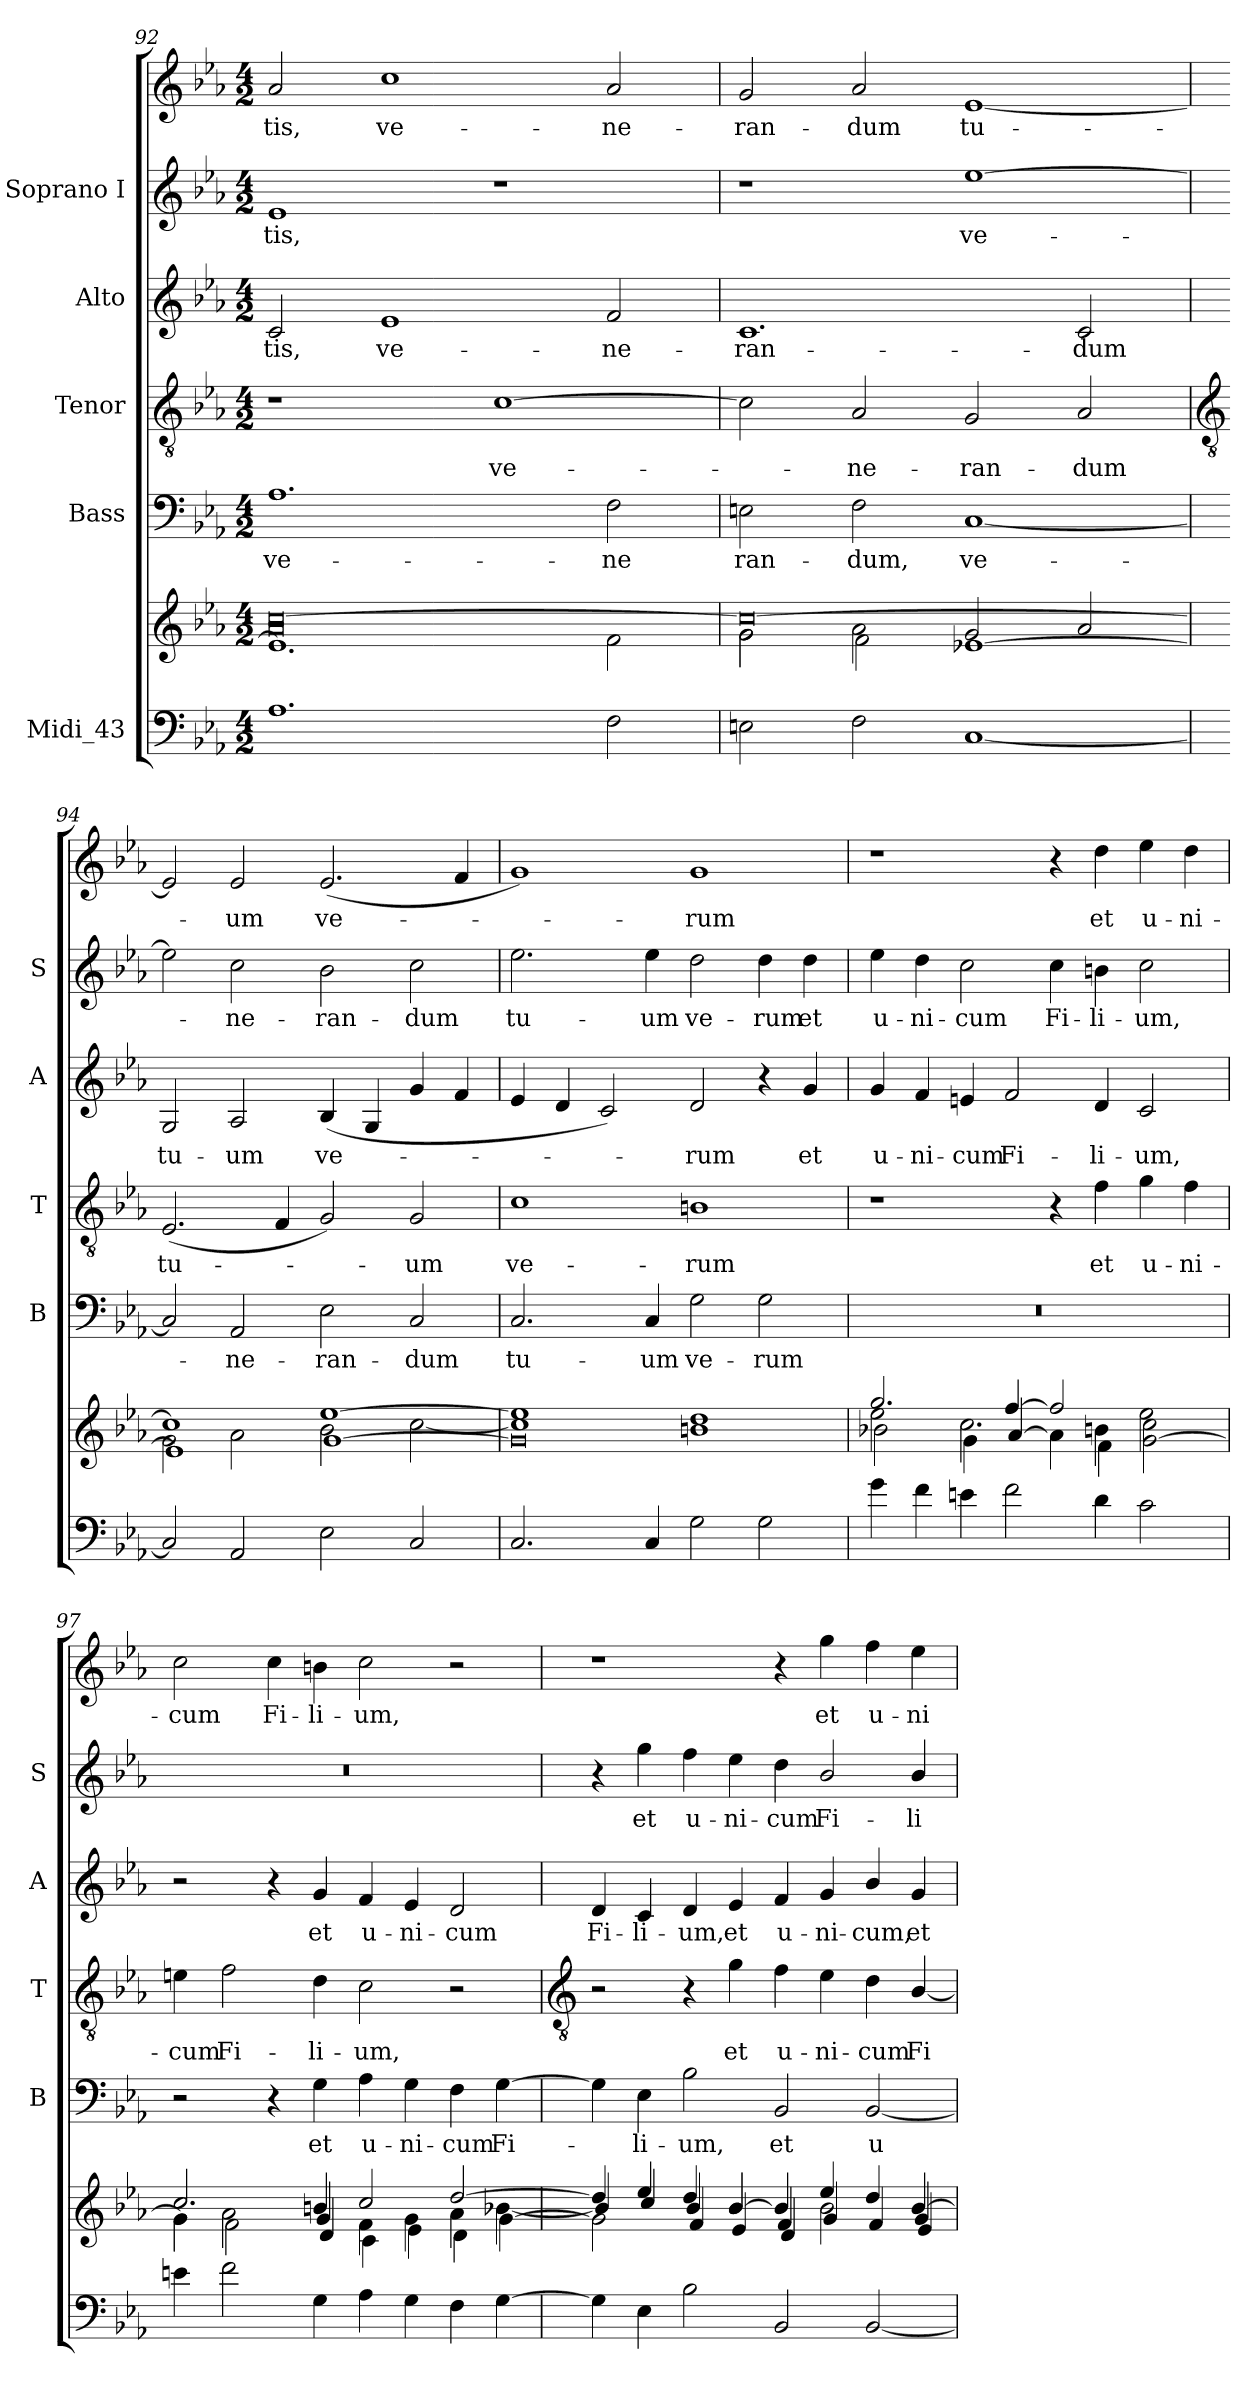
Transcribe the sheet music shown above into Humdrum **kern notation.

**kern	**kern	**kern	**text	**kern	**text	**kern	**text	**kern	**text	**kern	**text
*part5	*part5	*part4	*part4	*part3	*part3	*part2	*part2	*part1	*part1	*part1	*part1
*staff7	*staff6	*staff5	*staff5	*staff4	*staff4	*staff3	*staff3	*staff2	*staff2	*staff1	*staff1
*I"Midi_43	*	*I"Bass	*	*I"Tenor	*	*I"Alto	*	*I"Soprano I	*	*	*
*	*	*I'B	*	*I'T	*	*I'A	*	*I'S	*	*	*
*clefF4	*clefG2	*clefF4	*	*clefGv2	*	*clefG2	*	*clefG2	*	*clefG2	*
*k[b-e-a-]	*k[b-e-a-]	*k[b-e-a-]	*	*k[b-e-a-]	*	*k[b-e-a-]	*	*k[b-e-a-]	*	*k[b-e-a-]	*
*E-:	*E-:	*E-:	*	*E-:	*	*E-:	*	*E-:	*	*E-:	*
*M4/2	*M4/2	*M4/2	*	*M4/2	*	*M4/2	*	*M4/2	*	*M4/2	*
=92	=92	=92	=92	=92	=92	=92	=92	=92	=92	=92	=92
*	*^	*	*	*	*	*	*	*	*	*	*
*	*	*^	*	*	*	*	*	*	*	*	*	*
!	!	!	!	!	!LO:LY:b	!	!	!	!LO:LY:b	!	!LO:LY:b	!	!LO:LY:b
1.A-	[0cc/	0a-\	1.e-\]	1.A-	ve-	1r	.	2c	-tis,	1e-	-tis,	2a-	-tis,
!	!	!	!	!	!	!	!	!	!LO:LY:b	!	!	!	!LO:LY:b
.	.	.	.	.	.	.	.	1e-	ve-	.	.	1cc	ve-
!	!	!	!	!	!	!	!LO:LY:b	!	!	!	!	!	!
.	.	.	.	.	.	[1c	ve-	.	.	1r	.	.	.
!	!	!	!	!	!LO:LY:b	!	!	!	!LO:LY:b	!	!	!	!LO:LY:b
2F	.	.	2f\	2F	-ne	.	.	2f	-ne-	.	.	2a-/	-ne-
=93	=93	=93	=93	=93	=93	=93	=93	=93	=93	=93	=93	=93	=93
!	!	!	!	!	!LO:LY:b	!	!	!	!LO:LY:b	!	!	!	!LO:LY:b
2En	0cc/_	2g\	2g\	2En	ran-	2c]	.	1.c	-ran-	1r	.	2g	ran-
!	!	!	!	!	!LO:LY:b	!	!LO:LY:b	!	!	!	!	!	!LO:LY:b
2F	.	2a-\	2f\	2F	-dum,	2A-/	ne-	.	.	.	.	2a-/	-dum
!	!	!	!	!	!LO:LY:b	!	!LO:LY:b	!	!	!	!LO:LY:b	!	!LO:LY:b
[1C	.	2g/	[1e-X\	[1C	ve-	2G	-ran-	.	.	[1ee-	ve-	[1e-	tu-
!	!	!	!	!	!	!	!LO:LY:b	!	!LO:LY:b	!	!	!	!
.	.	2a-/	.	.	.	2A-/	-dum	2c	-dum	.	.	.	.
!!LO:LB:g=z
=94	=94	=94	=94	=94	=94	=94	=94	=94	=94	=94	=94	=94	=94
*	*	*	*	*	*	*clefGv2	*	*	*	*	*	*	*
!	!	!	!	!	!	!	!LO:LY:b	!	!LO:LY:b	!	!	!	!
2C/]	1cc/]	2g\	1e-\]	2C]	.	(<2.E-	tu-	2G	tu-	2ee-]	.	2e-]	.
!	!	!	!	!	!LO:LY:b	!	!	!	!LO:LY:b	!	!LO:LY:b	!	!LO:LY:b
2AA-	.	2a-\	.	2AA-	ne-	.	.	2A-	-um	2cc	ne-	2e-	um
.	.	.	.	.	.	4F	.	.	.	.	.	.	.
!	!	!	!	!	!LO:LY:b	!	!	!	!LO:LY:b	!	!LO:LY:b	!	!LO:LY:b
2E-	[1ee-/	2b-\	[1g\	2E-	-ran-	2G)	.	(<4B-	ve-	2b-	-ran-	(<2.e-	ve-
.	.	.	.	.	.	.	.	4G	.	.	.	.	.
!	!	!	!	!	!LO:LY:b	!	!LO:LY:b	!	!	!	!LO:LY:b	!	!
2C	.	[2cc\	.	2C	-dum	2G	um	4g	.	2cc	-dum	.	.
.	.	.	.	.	.	.	.	4f	.	.	.	4f	.
=95	=95	=95	=95	=95	=95	=95	=95	=95	=95	=95	=95	=95	=95
!	!	!	!	!	!LO:LY:b	!	!LO:LY:b	!	!	!	!LO:LY:b	!	!
2.C	1ee-/]	1cc\]	0g\]	2.C	tu-	1c	ve-	4e-	.	2.ee-	tu-	1g)	.
.	.	.	.	.	.	.	.	4d	.	.	.	.	.
.	.	.	.	.	.	.	.	2c)	.	.	.	.	.
!	!	!	!	!	!LO:LY:b	!	!	!	!	!	!LO:LY:b	!	!
4C	.	.	.	4C	-um	.	.	.	.	4ee-	-um	.	.
!	!	!	!	!	!LO:LY:b	!	!LO:LY:b	!	!LO:LY:b	!	!LO:LY:b	!	!LO:LY:b
2G	1dd/	1bn\	.	2G	ve-	1Bn	-rum	2d	rum	2dd	ve-	1g	rum
!	!	!	!	!	!LO:LY:b	!	!	!	!	!	!LO:LY:b	!	!
2G	.	.	.	2G	-rum	.	.	4r	.	4dd	-rum	.	.
!	!	!	!	!	!	!	!	!	!LO:LY:b	!	!LO:LY:b	!	!
.	.	.	.	.	.	.	.	4g	et	4dd	et	.	.
=96	=96	=96	=96	=96	=96	=96	=96	=96	=96	=96	=96	=96	=96
!	!	!	!	!	!	!	!	!	!LO:LY:b	!	!LO:LY:b	!	!
4g	2.gg/	2ee-\	2b-X\	0r	.	1r	.	4g	u-	4ee-	-u-	1r	.
!	!	!	!	!	!	!	!	!	!LO:LY:b	!	!LO:LY:b	!	!
4f	.	.	.	.	.	.	.	4f	-ni-	4dd	-ni-	.	.
!	!	!	!	!	!	!	!	!	!LO:LY:b	!	!LO:LY:b	!	!
4en	.	2.cc\	4g\	.	.	.	.	4en	-cum	2cc	-cum	.	.
!	!	!	!	!	!	!	!	!	!LO:LY:b	!	!	!	!
2f	[4ff/	.	[4a-/	.	.	.	.	2f	Fi-	.	.	.	.
!	!	!	!	!	!	!	!	!	!	!	!LO:LY:b	!	!
.	2ff/]	.	4a-\]	.	.	4r	.	.	.	4cc	Fi-	4r	.
!	!	!	!	!	!	!	!LO:LY:b	!	!LO:LY:b	!	!LO:LY:b	!	!LO:LY:b
4d	.	4bn\	4f\	.	.	4f	et	4d	-li-	4bn	-li-	4dd	et
!	!	!	!	!	!	!	!LO:LY:b	!	!LO:LY:b	!	!LO:LY:b	!	!LO:LY:b
2c	2ee-\	2cc\	[2g\	.	.	4g	u-	2c	-um,	2cc	-um,	4ee-	u-
!	!	!	!	!	!	!	!LO:LY:b	!	!	!	!	!	!LO:LY:b
.	.	.	.	.	.	4f	-ni-	.	.	.	.	4dd	-ni-
=97	=97	=97	=97	=97	=97	=97	=97	=97	=97	=97	=97	=97	=97
!	!	!	!	!	!	!	!LO:LY:b	!	!	!	!	!	!LO:LY:b
4en	2.cc/	4g\	4g\]	2r	.	4en	-cum	2r	.	0r	.	2cc	cum
!	!	!	!	!	!	!	!LO:LY:b	!	!	!	!	!	!
2f	.	2a-\	2f\	.	.	2f	Fi-	.	.	.	.	.	.
!	!	!	!	!	!	!	!	!	!	!	!	!	!LO:LY:b
.	.	.	.	4r	.	.	.	4r	.	.	.	4cc	Fi-
!	!	!	!	!	!LO:LY:b	!	!LO:LY:b	!	!LO:LY:b	!	!	!	!LO:LY:b
4G	4bn/	4g/	4d/	4G	et	4d	-li-	4g	et	.	.	4bn	-li-
!	!	!	!	!	!LO:LY:b	!	!LO:LY:b	!	!LO:LY:b	!	!	!	!LO:LY:b
4A-	2cc/	4f\	4c\	4A-	u-	2c	-um,	4f	u-	.	.	2cc	-um,
!	!	!	!	!	!LO:LY:b	!	!	!	!LO:LY:b	!	!	!	!
4G	.	4g\	4e-\	4G	-ni-	.	.	4e-	-ni-	.	.	.	.
!	!	!	!	!	!LO:LY:b	!	!	!	!LO:LY:b	!	!	!	!
4F	[2dd/	4a-\	4d\	4F	-cum	2r	.	2d	-cum	.	.	2r	.
!	!	!	!	!	!LO:LY:b	!	!	!	!	!	!	!	!
[4G	.	[4b-X\	[4g\	[4G	Fi-	.	.	.	.	.	.	.	.
!!LO:LB:g=z
=98	=98	=98	=98	=98	=98	=98	=98	=98	=98	=98	=98	=98	=98
*	*	*	*	*	*	*clefGv2	*	*	*	*	*	*	*
!	!	!	!	!	!	!	!	!	!LO:LY:b	!	!	!	!
4G]	4dd/]	4b-/]	2g\]	4G]	.	2r	.	4d	Fi-	4r	.	1r	.
!	!	!	!	!	!LO:LY:b	!	!	!	!LO:LY:b	!	!LO:LY:b	!	!
4E-	4ee-/	4cc/	.	4E-	li-	.	.	4c	-li-	4gg	-et	.	.
!	!	!	!	!	!LO:LY:b	!	!	!	!LO:LY:b	!	!LO:LY:b	!	!
2B-	4dd/	4b-/	4f/	2B-	-um,	4r	.	4d	-um,	4ff	u-	.	.
!	!	!	!	!	!	!	!LO:LY:b	!	!LO:LY:b	!	!LO:LY:b	!	!
.	[4b-/	4b-/	4e-/	.	.	4g	et	4e-	et	4ee-	-ni-	.	.
!	!	!	!	!	!LO:LY:b	!	!LO:LY:b	!	!LO:LY:b	!	!LO:LY:b	!	!
2BB-	4b-/]	4f/	4d/	2BB-	et	4f	u-	4f	u-	4dd	-cum	4r	.
!	!	!	!	!	!	!	!LO:LY:b	!	!LO:LY:b	!	!LO:LY:b	!	!LO:LY:b
.	4ee-/	2b-\	4g/	.	.	4e-	-ni-	4g	-ni-	2b-/	Fi-	4gg	et
!	!	!	!	!	!LO:LY:b	!	!LO:LY:b	!	!LO:LY:b	!	!	!	!LO:LY:b
[2BB-	4dd/	.	4f/	[2BB-	u-	4d	-cum	4b-/	-cum,	.	.	4ff	u-
!	!	!	!	!	!	!	!LO:LY:b	!	!LO:LY:b	!	!LO:LY:b	!	!LO:LY:b
.	[4b-/	4g/	4e-/	.	.	[4B-/	Fi-	4g	et	4b-/	-li-	4ee-	-ni-
*	*v	*v	*v	*	*	*	*	*	*	*	*	*	*
=	=	=	=	=	=	=	=	=	=	=	=
*-	*-	*-	*-	*-	*-	*-	*-	*-	*-	*-	*-
